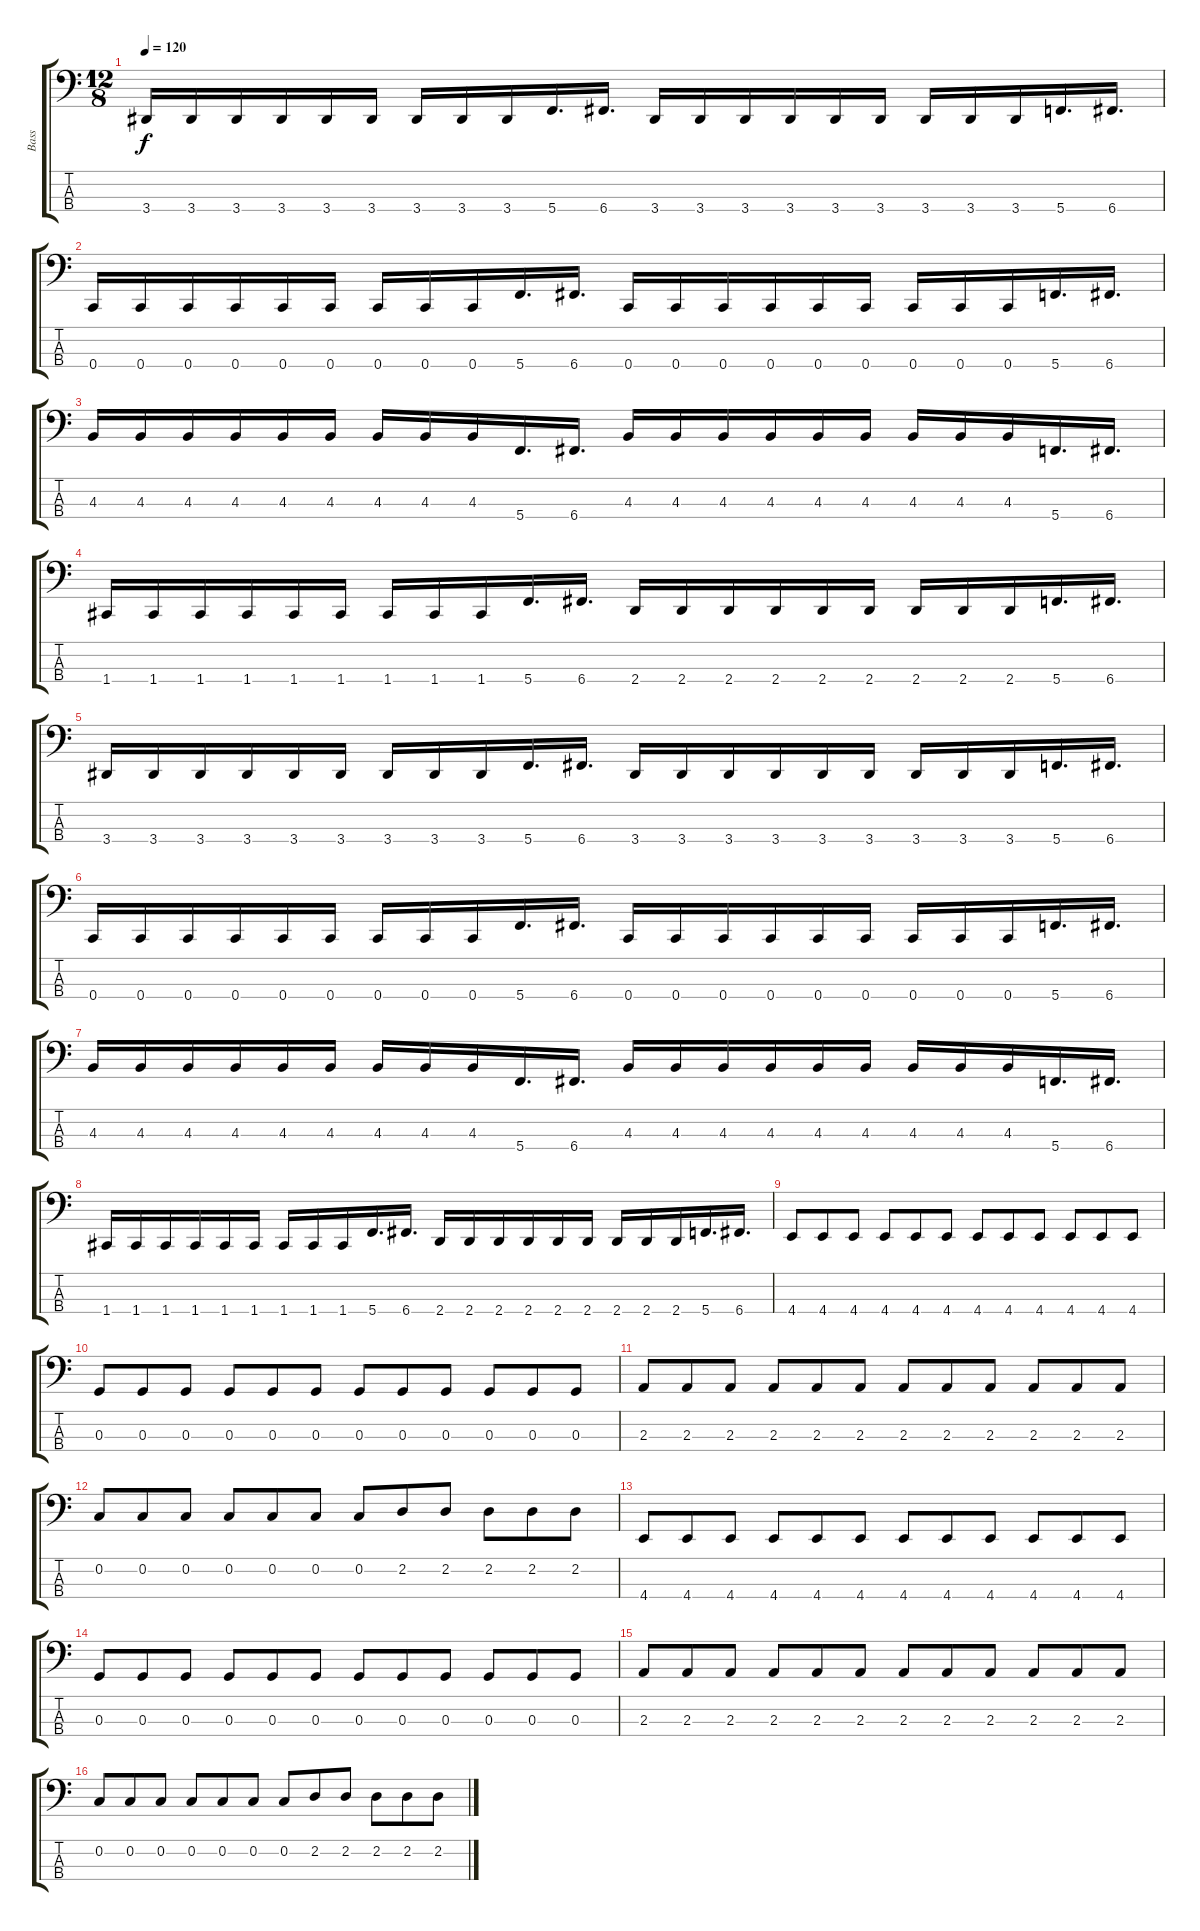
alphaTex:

\track ("Bass" "Bass") {instrument electricbassfinger}
\staff {score tabs}
\tuning (F2 C2 G1 C1) {hide}
\ts (12 8)
\tempo 120
\clef f4
\ks c
3.4.16{dy f} 3.4.16 3.4.16 3.4.16 3.4.16 3.4.16 3.4.16 3.4.16 3.4.16 5.4.16{d} 6.4.16{d} 3.4.16 3.4.16 3.4.16 3.4.16 3.4.16 3.4.16 3.4.16 3.4.16 3.4.16 5.4.16{d} 6.4.16{d} |
0.4.16 0.4.16 0.4.16 0.4.16 0.4.16 0.4.16 0.4.16 0.4.16 0.4.16 5.4.16{d} 6.4.16{d} 0.4.16 0.4.16 0.4.16 0.4.16 0.4.16 0.4.16 0.4.16 0.4.16 0.4.16 5.4.16{d} 6.4.16{d} |
4.3.16 4.3.16 4.3.16 4.3.16 4.3.16 4.3.16 4.3.16 4.3.16 4.3.16 5.4.16{d} 6.4.16{d} 4.3.16 4.3.16 4.3.16 4.3.16 4.3.16 4.3.16 4.3.16 4.3.16 4.3.16 5.4.16{d} 6.4.16{d} |
1.4.16 1.4.16 1.4.16 1.4.16 1.4.16 1.4.16 1.4.16 1.4.16 1.4.16 5.4.16{d} 6.4.16{d} 2.4.16 2.4.16 2.4.16 2.4.16 2.4.16 2.4.16 2.4.16 2.4.16 2.4.16 5.4.16{d} 6.4.16{d} |
3.4.16 3.4.16 3.4.16 3.4.16 3.4.16 3.4.16 3.4.16 3.4.16 3.4.16 5.4.16{d} 6.4.16{d} 3.4.16 3.4.16 3.4.16 3.4.16 3.4.16 3.4.16 3.4.16 3.4.16 3.4.16 5.4.16{d} 6.4.16{d} |
0.4.16 0.4.16 0.4.16 0.4.16 0.4.16 0.4.16 0.4.16 0.4.16 0.4.16 5.4.16{d} 6.4.16{d} 0.4.16 0.4.16 0.4.16 0.4.16 0.4.16 0.4.16 0.4.16 0.4.16 0.4.16 5.4.16{d} 6.4.16{d} |
4.3.16 4.3.16 4.3.16 4.3.16 4.3.16 4.3.16 4.3.16 4.3.16 4.3.16 5.4.16{d} 6.4.16{d} 4.3.16 4.3.16 4.3.16 4.3.16 4.3.16 4.3.16 4.3.16 4.3.16 4.3.16 5.4.16{d} 6.4.16{d} |
1.4.16 1.4.16 1.4.16 1.4.16 1.4.16 1.4.16 1.4.16 1.4.16 1.4.16 5.4.16{d} 6.4.16{d} 2.4.16 2.4.16 2.4.16 2.4.16 2.4.16 2.4.16 2.4.16 2.4.16 2.4.16 5.4.16{d} 6.4.16{d} |
4.4.8 4.4.8 4.4.8 4.4.8 4.4.8 4.4.8 4.4.8 4.4.8 4.4.8 4.4.8 4.4.8 4.4.8 |
0.3.8 0.3.8 0.3.8 0.3.8 0.3.8 0.3.8 0.3.8 0.3.8 0.3.8 0.3.8 0.3.8 0.3.8 |
2.3.8 2.3.8 2.3.8 2.3.8 2.3.8 2.3.8 2.3.8 2.3.8 2.3.8 2.3.8 2.3.8 2.3.8 |
0.2.8 0.2.8 0.2.8 0.2.8 0.2.8 0.2.8 0.2.8 2.2.8 2.2.8 2.2.8 2.2.8 2.2.8 |
4.4.8 4.4.8 4.4.8 4.4.8 4.4.8 4.4.8 4.4.8 4.4.8 4.4.8 4.4.8 4.4.8 4.4.8 |
0.3.8 0.3.8 0.3.8 0.3.8 0.3.8 0.3.8 0.3.8 0.3.8 0.3.8 0.3.8 0.3.8 0.3.8 |
2.3.8 2.3.8 2.3.8 2.3.8 2.3.8 2.3.8 2.3.8 2.3.8 2.3.8 2.3.8 2.3.8 2.3.8 |
0.2.8 0.2.8 0.2.8 0.2.8 0.2.8 0.2.8 0.2.8 2.2.8 2.2.8 2.2.8 2.2.8 2.2.8
